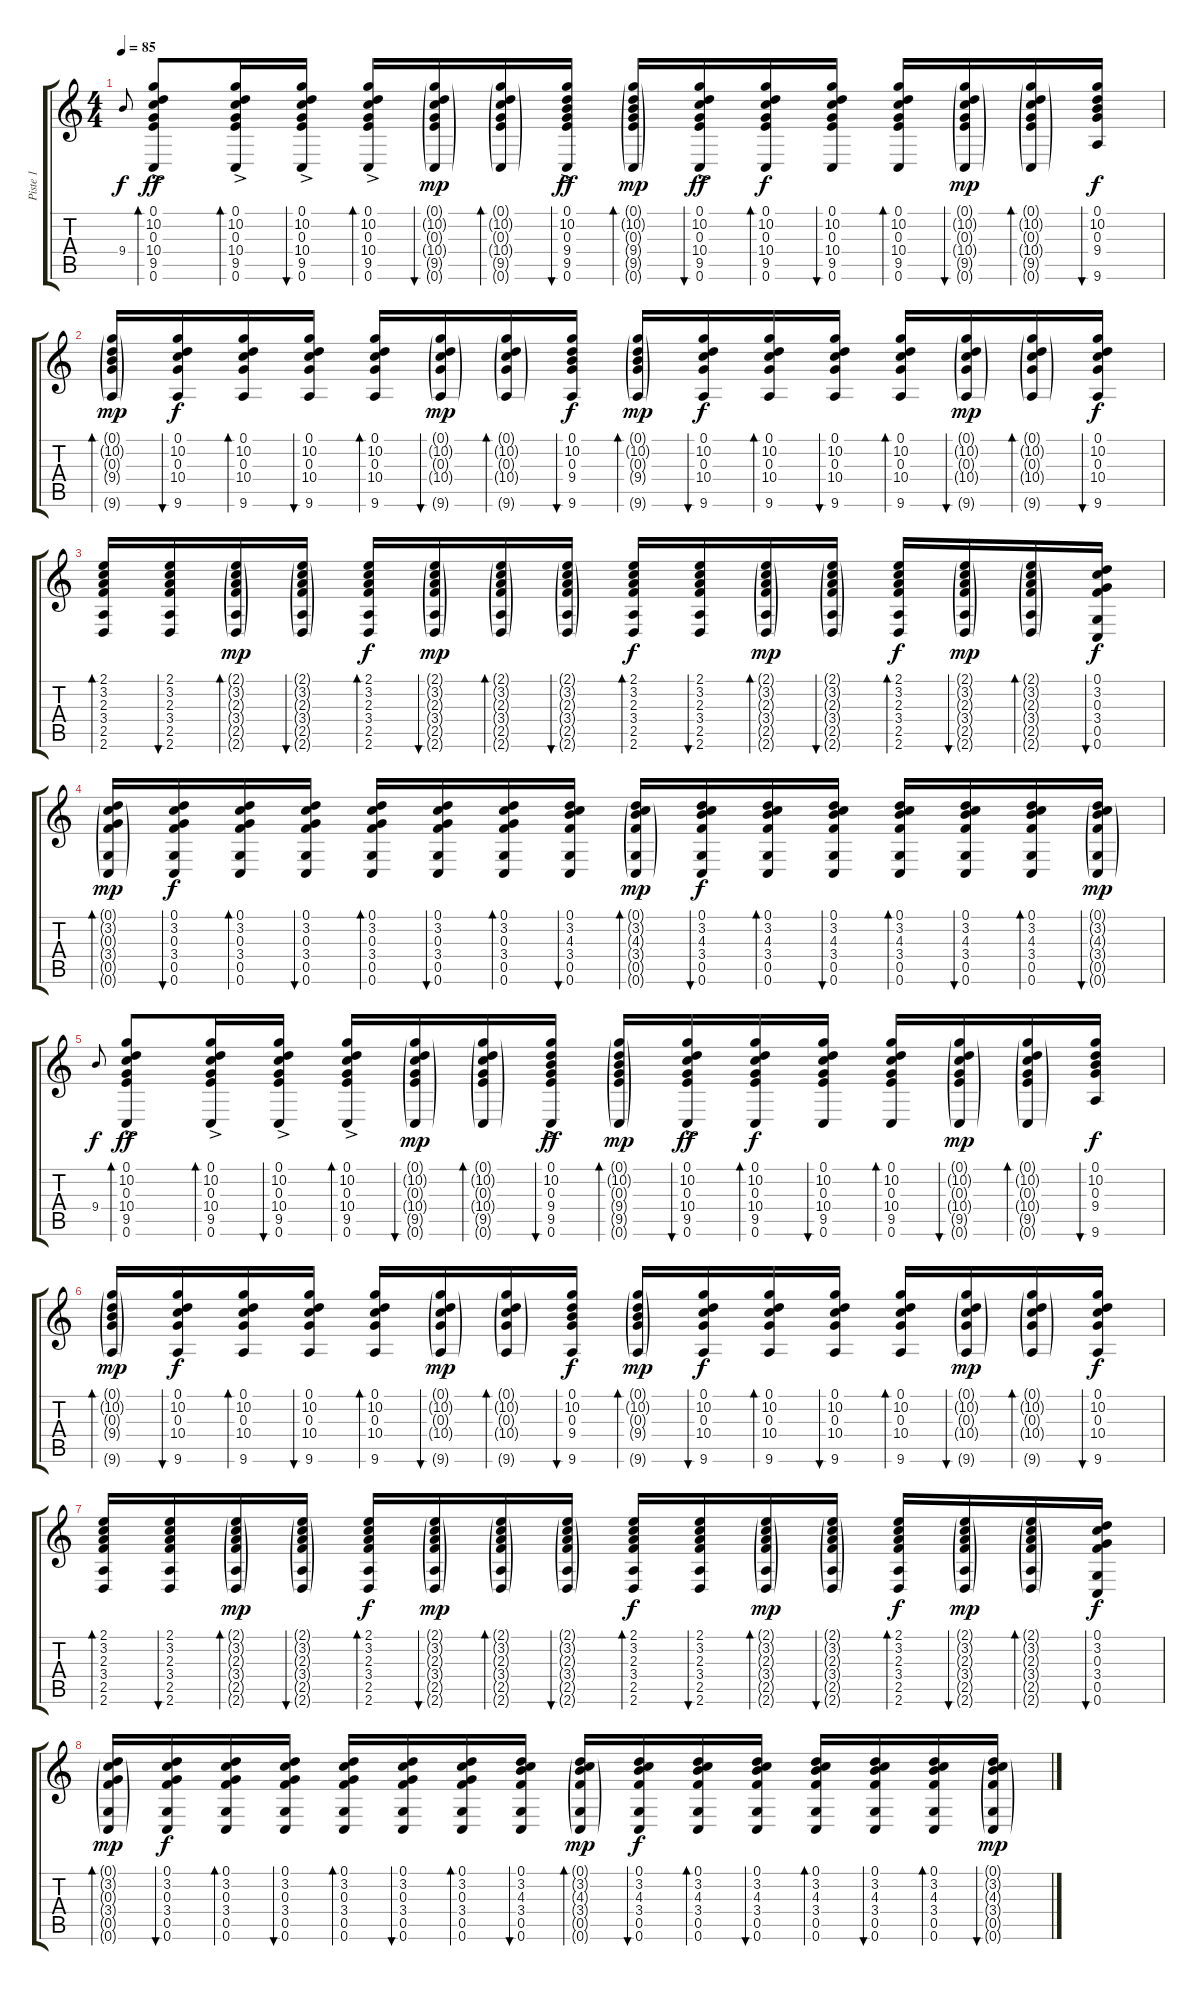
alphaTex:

\track ("Piste 1" "Piste 1") {instrument acousticguitarsteel}
\staff {score tabs}
\tuning (D4 A3 G3 D3 G2 C2) {hide}
\ts (4 4)
\tempo 85
\clef g2
\ks c
9.4.8{gr onbeat dy f} (0.1 10.2 0.3 10.4{ac} 9.5 0.6).8{bd 30 dy ff} (0.1 10.2 0.3 10.4{ac} 9.5 0.6).16{bd 30} (0.1 10.2 0.3 10.4{ac} 9.5 0.6).16{bu 30} (0.1 10.2 0.3 10.4{ac} 9.5 0.6).16{bd 30} (0.1{g} 10.2{g} 0.3{g} 10.4{g} 9.5{g} 0.6{g}).16{bu 30 dy mp} (0.1{g} 10.2{g} 0.3{g} 10.4{g} 9.5{g} 0.6{g}).16{bd 30} (0.1 10.2 0.3 9.4{ac} 9.5 0.6).16{bu 30 dy ff} (0.1{g} 10.2{g} 0.3{g} 9.4{g} 9.5{g} 0.6{g}).16{bd 30 dy mp} (0.1 10.2 0.3 10.4{ac} 9.5 0.6).16{bu 30 dy ff} (0.1 10.2 0.3 10.4 9.5 0.6).16{bd 30 dy f} (0.1 10.2 0.3 10.4 9.5 0.6).16{bu 30} (0.1 10.2 0.3 10.4 9.5 0.6).16{bd 30} (0.1{g} 10.2{g} 0.3{g} 10.4{g} 9.5{g} 0.6{g}).16{bu 30 dy mp} (0.1{g} 10.2{g} 0.3{g} 10.4{g} 9.5{g} 0.6{g}).16{bd 30} (0.1 10.2 0.3 9.4 9.6).16{bu 30 dy f} |
(0.1{g} 10.2{g} 0.3{g} 9.4{g} 9.6{g}).16{bd 30 dy mp} (0.1 10.2 0.3 10.4 9.6).16{bu 30 dy f} (0.1 10.2 0.3 10.4 9.6).16{bd 30} (0.1 10.2 0.3 10.4 9.6).16{bu 30} (0.1 10.2 0.3 10.4 9.6).16{bd 30} (0.1{g} 10.2{g} 0.3{g} 10.4{g} 9.6{g}).16{bu 30 dy mp} (0.1{g} 10.2{g} 0.3{g} 10.4{g} 9.6{g}).16{bd 30} (0.1 10.2 0.3 9.4 9.6).16{bu 30 dy f} (0.1{g} 10.2{g} 0.3{g} 9.4{g} 9.6{g}).16{bd 30 dy mp} (0.1 10.2 0.3 10.4 9.6).16{bu 30 dy f} (0.1 10.2 0.3 10.4 9.6).16{bd 30} (0.1 10.2 0.3 10.4 9.6).16{bu 30} (0.1 10.2 0.3 10.4 9.6).16{bd 30} (0.1{g} 10.2{g} 0.3{g} 10.4{g} 9.6{g}).16{bu 30 dy mp} (0.1{g} 10.2{g} 0.3{g} 10.4{g} 9.6{g}).16{bd 30} (0.1 10.2 0.3 10.4 9.6).16{bu 30 dy f} |
(2.1 3.2 2.3 3.4 2.5 2.6).16{bd 30} (2.1 3.2 2.3 3.4 2.5 2.6).16{bu 30} (2.1{g} 3.2{g} 2.3{g} 3.4{g} 2.5{g} 2.6{g}).16{bd 30 dy mp} (2.1{g} 3.2{g} 2.3{g} 3.4{g} 2.5{g} 2.6{g}).16{bu 30} (2.1 3.2 2.3 3.4 2.5 2.6).16{bd 30 dy f} (2.1{g} 3.2{g} 2.3{g} 3.4{g} 2.5{g} 2.6{g}).16{bu 30 dy mp} (2.1{g} 3.2{g} 2.3{g} 3.4{g} 2.5{g} 2.6{g}).16{bd 30} (2.1{g} 3.2{g} 2.3{g} 3.4{g} 2.5{g} 2.6{g}).16{bu 30} (2.1 3.2 2.3 3.4 2.5 2.6).16{bd 30 dy f} (2.1 3.2 2.3 3.4 2.5 2.6).16{bu 30} (2.1{g} 3.2{g} 2.3{g} 3.4{g} 2.5{g} 2.6{g}).16{bd 30 dy mp} (2.1{g} 3.2{g} 2.3{g} 3.4{g} 2.5{g} 2.6{g}).16{bu 30} (2.1 3.2 2.3 3.4 2.5 2.6).16{bd 30 dy f} (2.1{g} 3.2{g} 2.3{g} 3.4{g} 2.5{g} 2.6{g}).16{bu 30 dy mp} (2.1{g} 3.2{g} 2.3{g} 3.4{g} 2.5{g} 2.6{g}).16{bd 30} (0.1 3.2 0.3 3.4 0.5 0.6).16{bu 30 dy f} |
(0.1{g} 3.2{g} 0.3{g} 3.4{g} 0.5{g} 0.6{g}).16{bd 30 dy mp} (0.1 3.2 0.3 3.4 0.5 0.6).16{bu 30 dy f} (0.1 3.2 0.3 3.4 0.5 0.6).16{bd 30} (0.1 3.2 0.3 3.4 0.5 0.6).16{bu 30} (0.1 3.2 0.3 3.4 0.5 0.6).16{bd 30} (0.1 3.2 0.3 3.4 0.5 0.6).16{bu 30} (0.1 3.2 0.3 3.4 0.5 0.6).16{bd 30} (0.1 3.2 4.3 3.4 0.5 0.6).16{bu 30} (0.1{g} 3.2{g} 4.3{g} 3.4{g} 0.5{g} 0.6{g}).16{bd 30 dy mp} (0.1 3.2 4.3 3.4 0.5 0.6).16{bu 30 dy f} (0.1 3.2 4.3 3.4 0.5 0.6).16{bd 30} (0.1 3.2 4.3 3.4 0.5 0.6).16{bu 30} (0.1 3.2 4.3 3.4 0.5 0.6).16{bd 30} (0.1 3.2 4.3 3.4 0.5 0.6).16{bu 30} (0.1 3.2 4.3 3.4 0.5 0.6).16{bd 30} (0.1{g} 3.2{g} 4.3{g} 3.4{g} 0.5{g} 0.6{g}).16{bu 30 dy mp} |
9.4.8{gr onbeat dy f} (0.1 10.2 0.3 10.4{ac} 9.5 0.6).8{bd 30 dy ff} (0.1 10.2 0.3 10.4{ac} 9.5 0.6).16{bd 30} (0.1 10.2 0.3 10.4{ac} 9.5 0.6).16{bu 30} (0.1 10.2 0.3 10.4{ac} 9.5 0.6).16{bd 30} (0.1{g} 10.2{g} 0.3{g} 10.4{g} 9.5{g} 0.6{g}).16{bu 30 dy mp} (0.1{g} 10.2{g} 0.3{g} 10.4{g} 9.5{g} 0.6{g}).16{bd 30} (0.1 10.2 0.3 9.4{ac} 9.5 0.6).16{bu 30 dy ff} (0.1{g} 10.2{g} 0.3{g} 9.4{g} 9.5{g} 0.6{g}).16{bd 30 dy mp} (0.1 10.2 0.3 10.4{ac} 9.5 0.6).16{bu 30 dy ff} (0.1 10.2 0.3 10.4 9.5 0.6).16{bd 30 dy f} (0.1 10.2 0.3 10.4 9.5 0.6).16{bu 30} (0.1 10.2 0.3 10.4 9.5 0.6).16{bd 30} (0.1{g} 10.2{g} 0.3{g} 10.4{g} 9.5{g} 0.6{g}).16{bu 30 dy mp} (0.1{g} 10.2{g} 0.3{g} 10.4{g} 9.5{g} 0.6{g}).16{bd 30} (0.1 10.2 0.3 9.4 9.6).16{bu 30 dy f} |
(0.1{g} 10.2{g} 0.3{g} 9.4{g} 9.6{g}).16{bd 30 dy mp} (0.1 10.2 0.3 10.4 9.6).16{bu 30 dy f} (0.1 10.2 0.3 10.4 9.6).16{bd 30} (0.1 10.2 0.3 10.4 9.6).16{bu 30} (0.1 10.2 0.3 10.4 9.6).16{bd 30} (0.1{g} 10.2{g} 0.3{g} 10.4{g} 9.6{g}).16{bu 30 dy mp} (0.1{g} 10.2{g} 0.3{g} 10.4{g} 9.6{g}).16{bd 30} (0.1 10.2 0.3 9.4 9.6).16{bu 30 dy f} (0.1{g} 10.2{g} 0.3{g} 9.4{g} 9.6{g}).16{bd 30 dy mp} (0.1 10.2 0.3 10.4 9.6).16{bu 30 dy f} (0.1 10.2 0.3 10.4 9.6).16{bd 30} (0.1 10.2 0.3 10.4 9.6).16{bu 30} (0.1 10.2 0.3 10.4 9.6).16{bd 30} (0.1{g} 10.2{g} 0.3{g} 10.4{g} 9.6{g}).16{bu 30 dy mp} (0.1{g} 10.2{g} 0.3{g} 10.4{g} 9.6{g}).16{bd 30} (0.1 10.2 0.3 10.4 9.6).16{bu 30 dy f} |
(2.1 3.2 2.3 3.4 2.5 2.6).16{bd 30} (2.1 3.2 2.3 3.4 2.5 2.6).16{bu 30} (2.1{g} 3.2{g} 2.3{g} 3.4{g} 2.5{g} 2.6{g}).16{bd 30 dy mp} (2.1{g} 3.2{g} 2.3{g} 3.4{g} 2.5{g} 2.6{g}).16{bu 30} (2.1 3.2 2.3 3.4 2.5 2.6).16{bd 30 dy f} (2.1{g} 3.2{g} 2.3{g} 3.4{g} 2.5{g} 2.6{g}).16{bu 30 dy mp} (2.1{g} 3.2{g} 2.3{g} 3.4{g} 2.5{g} 2.6{g}).16{bd 30} (2.1{g} 3.2{g} 2.3{g} 3.4{g} 2.5{g} 2.6{g}).16{bu 30} (2.1 3.2 2.3 3.4 2.5 2.6).16{bd 30 dy f} (2.1 3.2 2.3 3.4 2.5 2.6).16{bu 30} (2.1{g} 3.2{g} 2.3{g} 3.4{g} 2.5{g} 2.6{g}).16{bd 30 dy mp} (2.1{g} 3.2{g} 2.3{g} 3.4{g} 2.5{g} 2.6{g}).16{bu 30} (2.1 3.2 2.3 3.4 2.5 2.6).16{bd 30 dy f} (2.1{g} 3.2{g} 2.3{g} 3.4{g} 2.5{g} 2.6{g}).16{bu 30 dy mp} (2.1{g} 3.2{g} 2.3{g} 3.4{g} 2.5{g} 2.6{g}).16{bd 30} (0.1 3.2 0.3 3.4 0.5 0.6).16{bu 30 dy f} |
(0.1{g} 3.2{g} 0.3{g} 3.4{g} 0.5{g} 0.6{g}).16{bd 30 dy mp} (0.1 3.2 0.3 3.4 0.5 0.6).16{bu 30 dy f} (0.1 3.2 0.3 3.4 0.5 0.6).16{bd 30} (0.1 3.2 0.3 3.4 0.5 0.6).16{bu 30} (0.1 3.2 0.3 3.4 0.5 0.6).16{bd 30} (0.1 3.2 0.3 3.4 0.5 0.6).16{bu 30} (0.1 3.2 0.3 3.4 0.5 0.6).16{bd 30} (0.1 3.2 4.3 3.4 0.5 0.6).16{bu 30} (0.1{g} 3.2{g} 4.3{g} 3.4{g} 0.5{g} 0.6{g}).16{bd 30 dy mp} (0.1 3.2 4.3 3.4 0.5 0.6).16{bu 30 dy f} (0.1 3.2 4.3 3.4 0.5 0.6).16{bd 30} (0.1 3.2 4.3 3.4 0.5 0.6).16{bu 30} (0.1 3.2 4.3 3.4 0.5 0.6).16{bd 30} (0.1 3.2 4.3 3.4 0.5 0.6).16{bu 30} (0.1 3.2 4.3 3.4 0.5 0.6).16{bd 30} (0.1{g} 3.2{g} 4.3{g} 3.4{g} 0.5{g} 0.6{g}).16{bu 30 dy mp}
